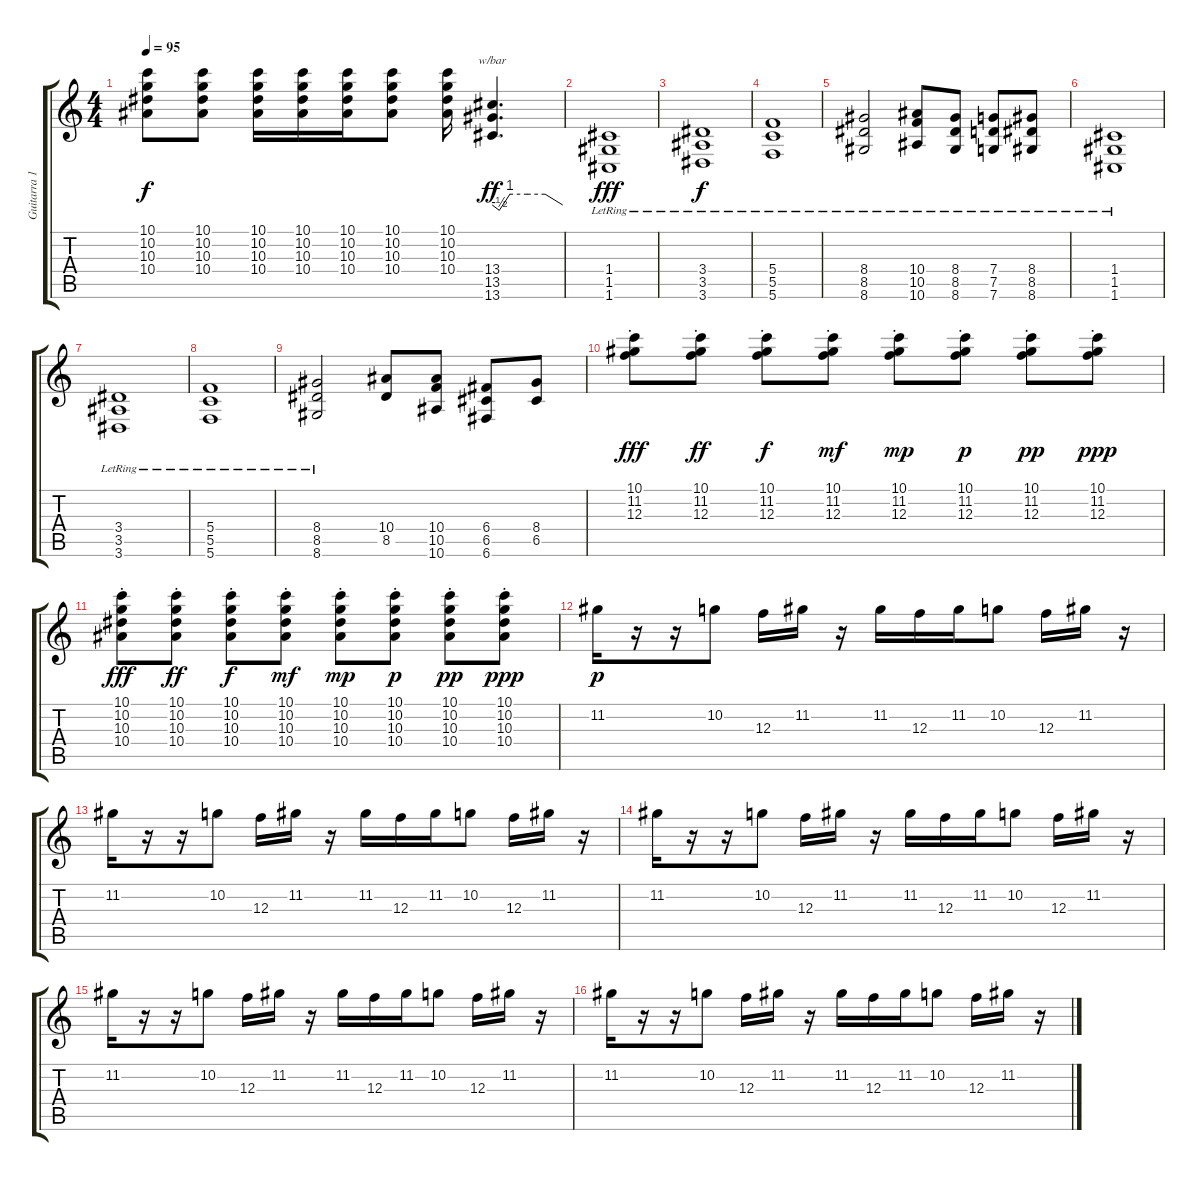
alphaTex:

\track ("Guitarra 1" "Guitarra 1") {instrument distortionguitar}
\staff {score tabs}
\tuning (D4 A3 F3 C3 G2 C2) {hide}
\ts (4 4)
\tempo 95
\clef g2
\ks c
(10.1 10.2 10.3 10.4).8{dy f} (10.1 10.2 10.3 10.4).8 (10.1 10.2 10.3 10.4).16 (10.1 10.2 10.3 10.4).16 (10.1 10.2 10.3 10.4).16 (10.1 10.2 10.3 10.4).8 (10.1 10.2 10.3 10.4).16 (13.4 13.5 13.6).4{d tbe (custom default 0 0 6 -2 15 4 30 4 45 4 60 0) dy ff} |
(1.4 1.5 1.6{lr}).1{dy fff} |
(3.4 3.5 3.6{lr}).1{dy f} |
(5.4{lr} 5.5 5.6).1 |
(8.4 8.5 8.6{lr}).2 (10.4{lr} 10.5{lr} 10.6{lr}).8 (8.4{lr} 8.5{lr} 8.6{lr}).8 (7.4{lr} 7.5{lr} 7.6{lr}).8 (8.4{lr} 8.5{lr} 8.6{lr}).8 |
(1.4 1.5 1.6{lr}).1 |
(3.4{lr} 3.5 3.6).1 |
(5.4{lr} 5.5 5.6).1 |
(8.4 8.5 8.6{lr}).2 (10.4 8.5).8 (10.4 10.5 10.6).8 (6.4 6.5 6.6).8 (8.4 6.5).8 |
(10.1{st} 11.2{st} 12.3{st}).8{dy fff} (10.1{st} 11.2{st} 12.3{st}).8{dy ff} (10.1{st} 11.2{st} 12.3{st}).8{dy f} (10.1{st} 11.2{st} 12.3{st}).8{dy mf} (10.1{st} 11.2{st} 12.3{st}).8{dy mp} (10.1{st} 11.2{st} 12.3{st}).8{dy p} (10.1{st} 11.2{st} 12.3{st}).8{dy pp} (10.1{st} 11.2{st} 12.3{st}).8{dy ppp} |
(10.1{st} 10.2{st} 10.3{st} 10.4{st}).8{dy fff} (10.1{st} 10.2{st} 10.3{st} 10.4{st}).8{dy ff} (10.1{st} 10.2{st} 10.3{st} 10.4{st}).8{dy f} (10.1{st} 10.2{st} 10.3{st} 10.4{st}).8{dy mf} (10.1{st} 10.2{st} 10.3{st} 10.4{st}).8{dy mp} (10.1{st} 10.2{st} 10.3{st} 10.4{st}).8{dy p} (10.1{st} 10.2{st} 10.3{st} 10.4{st}).8{dy pp} (10.1{st} 10.2{st} 10.3{st} 10.4{st}).8{dy ppp} |
11.2.16{dy p} r.16 r.16 10.2.8 12.3.16 11.2.16 r.16 11.2.16 12.3.16 11.2.16 10.2.8 12.3.16 11.2.16 r.16 |
11.2.16 r.16 r.16 10.2.8 12.3.16 11.2.16 r.16 11.2.16 12.3.16 11.2.16 10.2.8 12.3.16 11.2.16 r.16 |
11.2.16 r.16 r.16 10.2.8 12.3.16 11.2.16 r.16 11.2.16 12.3.16 11.2.16 10.2.8 12.3.16 11.2.16 r.16 |
11.2.16 r.16 r.16 10.2.8 12.3.16 11.2.16 r.16 11.2.16 12.3.16 11.2.16 10.2.8 12.3.16 11.2.16 r.16 |
11.2.16 r.16 r.16 10.2.8 12.3.16 11.2.16 r.16 11.2.16 12.3.16 11.2.16 10.2.8 12.3.16 11.2.16 r.16
